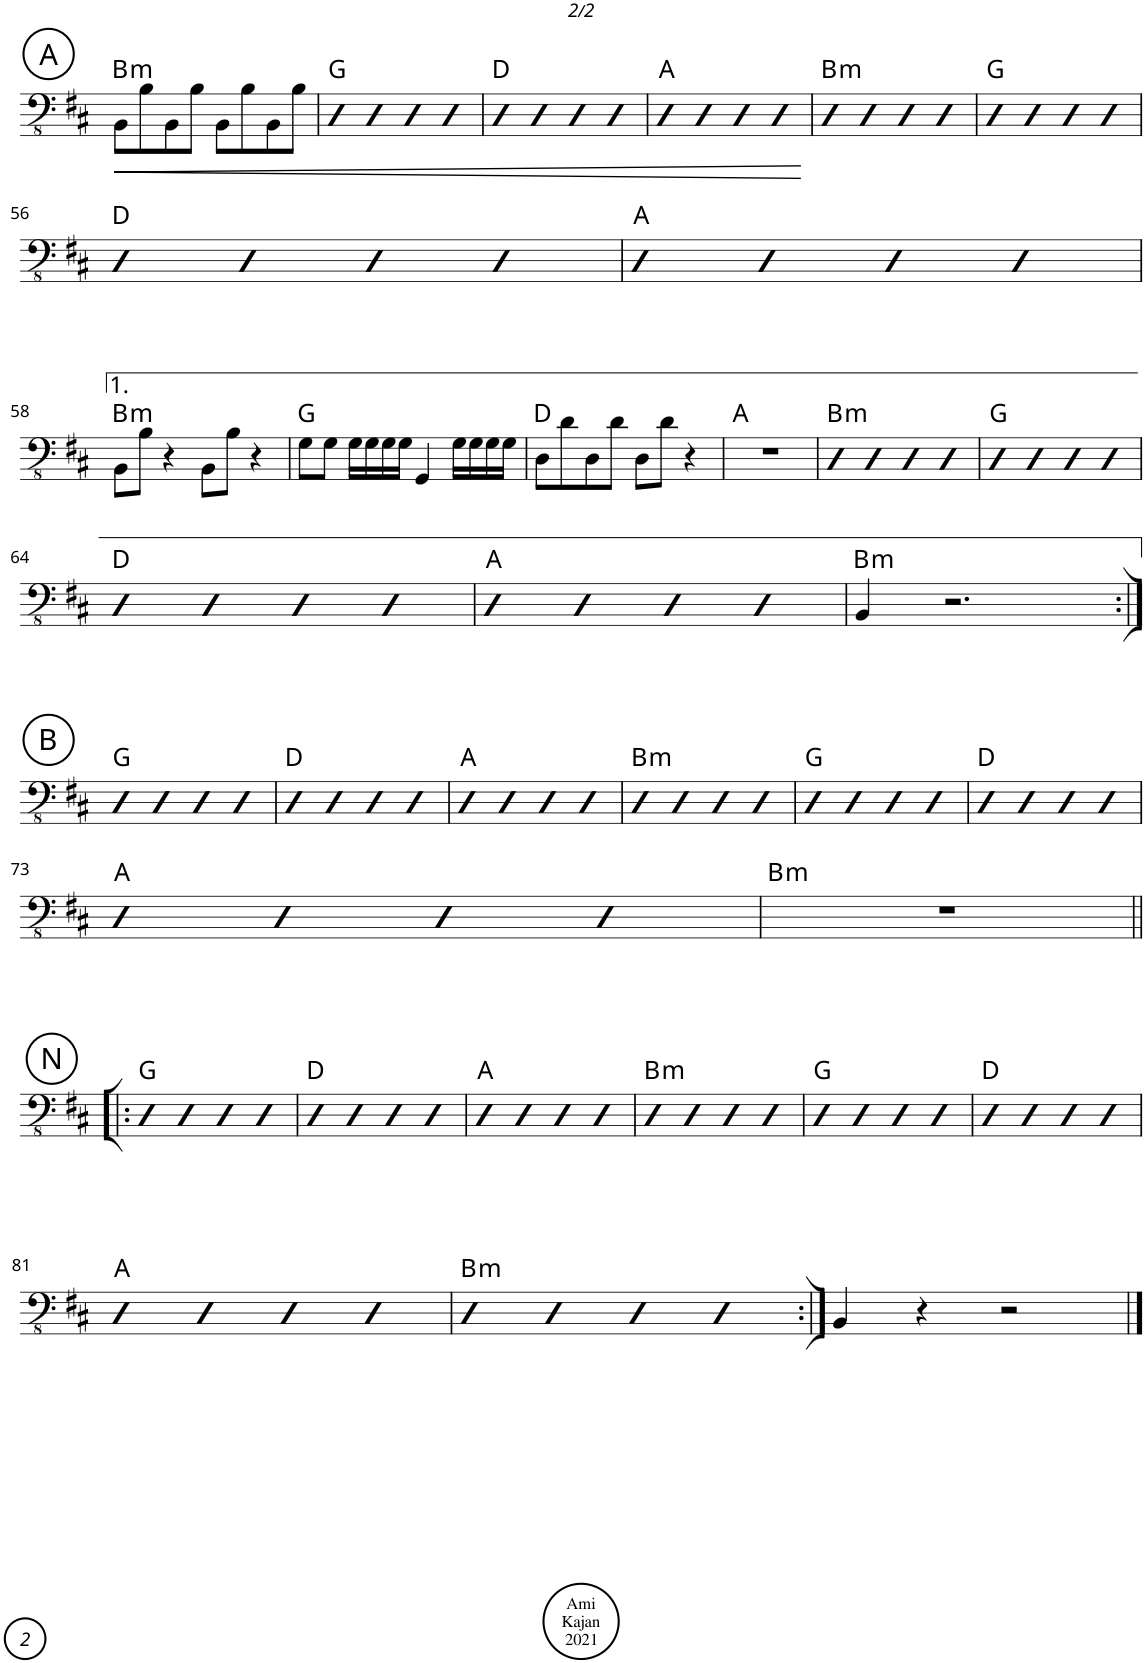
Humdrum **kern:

**kern	**dynam	**harte
*part1	*part1	*part1
*staff1	*staff1	*
*I"Acoustic Bass	*	*
*I'Bass	*	*
!!LO:PB:g=z
*clefFv4	*	*
*k[f#c#]	*	*
*M4/4	*	*
*met(c)	*	*
!!LO:REH:place=s1:a:cj:enc=circle:fs=14:t=A
=50	=50	=50
!	!LO:HP:b	!LO:H:kt=m
8BBB\L	<	B:min
8BB\	.	.
8BBB\	.	.
8BB\J	.	.
8BBB\L	.	.
8BB\	.	.
8BBB\	.	.
8BB\J	.	.
=51	=51	=51
4DD	.	G:maj
4DD	.	.
4DD	.	.
4DD	.	.
=52	=52	=52
4DD	.	D:maj
4DD	.	.
4DD	.	.
4DD	.	.
=53	=53	=53
4DD	.	A:maj
4DD	.	.
4DD	.	.
4DD	.	.
.	[	.
=54	=54	=54
!	!	!LO:H:kt=m
4DD	.	B:min
4DD	.	.
4DD	.	.
4DD	.	.
=55	=55	=55
4DD	.	G:maj
4DD	.	.
4DD	.	.
4DD	.	.
!!LO:LB:g=z
=56	=56	=56
4DD	.	D:maj
4DD	.	.
4DD	.	.
4DD	.	.
=57	=57	=57
4DD	.	A:maj
4DD	.	.
4DD	.	.
4DD	.	.
!!LO:LB:g=z
=58	=58	=58
!	!	!LO:H:kt=m
8BBB\L	.	B:min
8BB\J	.	.
4r	.	.
8BBB\L	.	.
8BB\J	.	.
4r	.	.
=59	=59	=59
8GG\L	.	G:maj
8GG\J	.	.
16GG\LL	.	.
16GG\	.	.
16GG\	.	.
16GG\JJ	.	.
4GGG/	.	.
16GG\LL	.	.
16GG\	.	.
16GG\	.	.
16GG\JJ	.	.
=60	=60	=60
8DD\L	.	D:maj
8D\	.	.
8DD\	.	.
8D\J	.	.
8DD\L	.	.
8D\J	.	.
4r	.	.
=61	=61	=61
1r	.	A:maj
=62	=62	=62
!	!	!LO:H:kt=m
4DD	.	B:min
4DD	.	.
4DD	.	.
4DD	.	.
=63	=63	=63
4DD	.	G:maj
4DD	.	.
4DD	.	.
4DD	.	.
!!LO:LB:g=z
=64	=64	=64
4DD	.	D:maj
4DD	.	.
4DD	.	.
4DD	.	.
=65	=65	=65
4DD	.	A:maj
4DD	.	.
4DD	.	.
4DD	.	.
=66	=66	=66
!	!	!LO:H:kt=m
4BBB/	.	B:min
2.r	.	.
!!LO:LB:g=z
!!LO:REH:place=s1:a:cj:enc=circle:fs=14:t=B
=67:|!	=67:|!	=67:|!
4DD	.	G:maj
4DD	.	.
4DD	.	.
4DD	.	.
=68	=68	=68
4DD	.	D:maj
4DD	.	.
4DD	.	.
4DD	.	.
=69	=69	=69
4DD	.	A:maj
4DD	.	.
4DD	.	.
4DD	.	.
=70	=70	=70
!	!	!LO:H:kt=m
4DD	.	B:min
4DD	.	.
4DD	.	.
4DD	.	.
=71	=71	=71
4DD	.	G:maj
4DD	.	.
4DD	.	.
4DD	.	.
=72	=72	=72
4DD	.	D:maj
4DD	.	.
4DD	.	.
4DD	.	.
!!LO:LB:g=z
=73	=73	=73
4DD	.	A:maj
4DD	.	.
4DD	.	.
4DD	.	.
=74	=74	=74
!	!	!LO:H:kt=m
1r	.	B:min
!!LO:LB:g=z
!!LO:REH:place=s1:a:cj:enc=circle:fs=14:t=N
=75!|:	=75!|:	=75!|:
4DD	.	G:maj
4DD	.	.
4DD	.	.
4DD	.	.
=76	=76	=76
4DD	.	D:maj
4DD	.	.
4DD	.	.
4DD	.	.
=77	=77	=77
4DD	.	A:maj
4DD	.	.
4DD	.	.
4DD	.	.
=78	=78	=78
!	!	!LO:H:kt=m
4DD	.	B:min
4DD	.	.
4DD	.	.
4DD	.	.
=79	=79	=79
4DD	.	G:maj
4DD	.	.
4DD	.	.
4DD	.	.
=80	=80	=80
4DD	.	D:maj
4DD	.	.
4DD	.	.
4DD	.	.
!!LO:LB:g=z
=81	=81	=81
4DD	.	A:maj
4DD	.	.
4DD	.	.
4DD	.	.
=82	=82	=82
!	!	!LO:H:kt=m
4DD	.	B:min
4DD	.	.
4DD	.	.
4DD	.	.
=83:|!	=83:|!	=83:|!
4BBB/	.	.
4r	.	.
2r	.	.
==	==	==
*-	*-	*-
